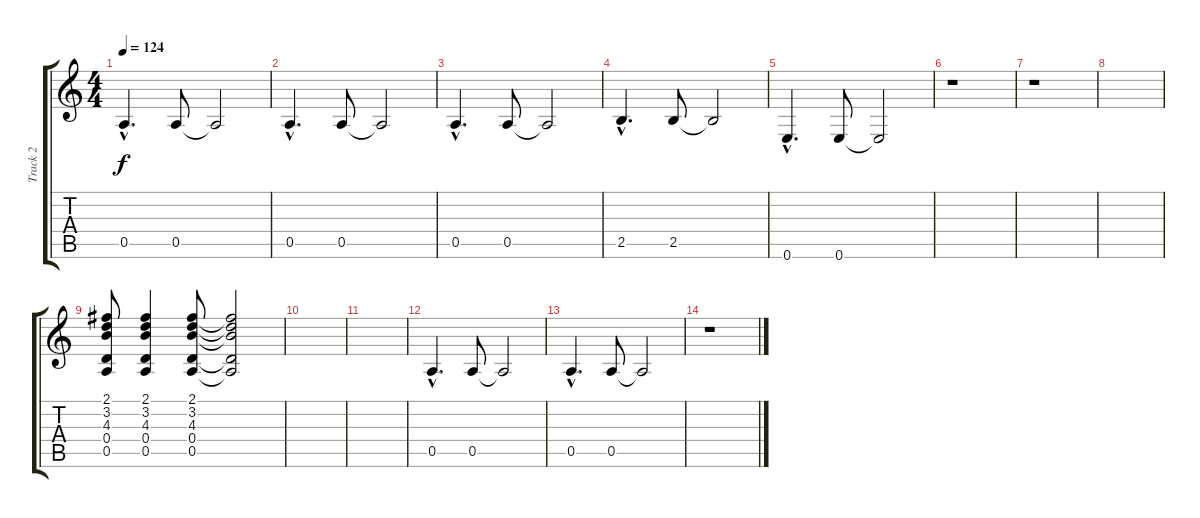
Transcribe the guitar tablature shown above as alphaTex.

\track ("Track 2" "Track 2") {instrument electricguitarjazz}
\staff {score tabs}
\tuning (E4 B3 G3 D3 A2 E2) {hide}
\ts (4 4)
\tempo 124
\clef g2
\ks c
0.5{hac}.4{d dy f} 0.5.8 0.5{t}.2 |
0.5{hac}.4{d} 0.5.8 0.5{t}.2 |
0.5{hac}.4{d} 0.5.8 0.5{t}.2 |
2.5{hac}.4{d} 2.5.8 2.5{t}.2 |
0.6{hac}.4{d} 0.6.8 0.6{t}.2 |
r.1 |
r.1 |
|
(2.1 3.2 4.3 0.4 0.5).8 (2.1 3.2 4.3 0.4 0.5).4 (2.1 3.2 4.3 0.4 0.5).8 (2.1{t} 3.2{t} 4.3{t} 0.4{t} 0.5{t}).2 |
|
|
0.5{hac}.4{d} 0.5.8 0.5{t}.2 |
0.5{hac}.4{d} 0.5.8 0.5{t}.2 |
r.1
